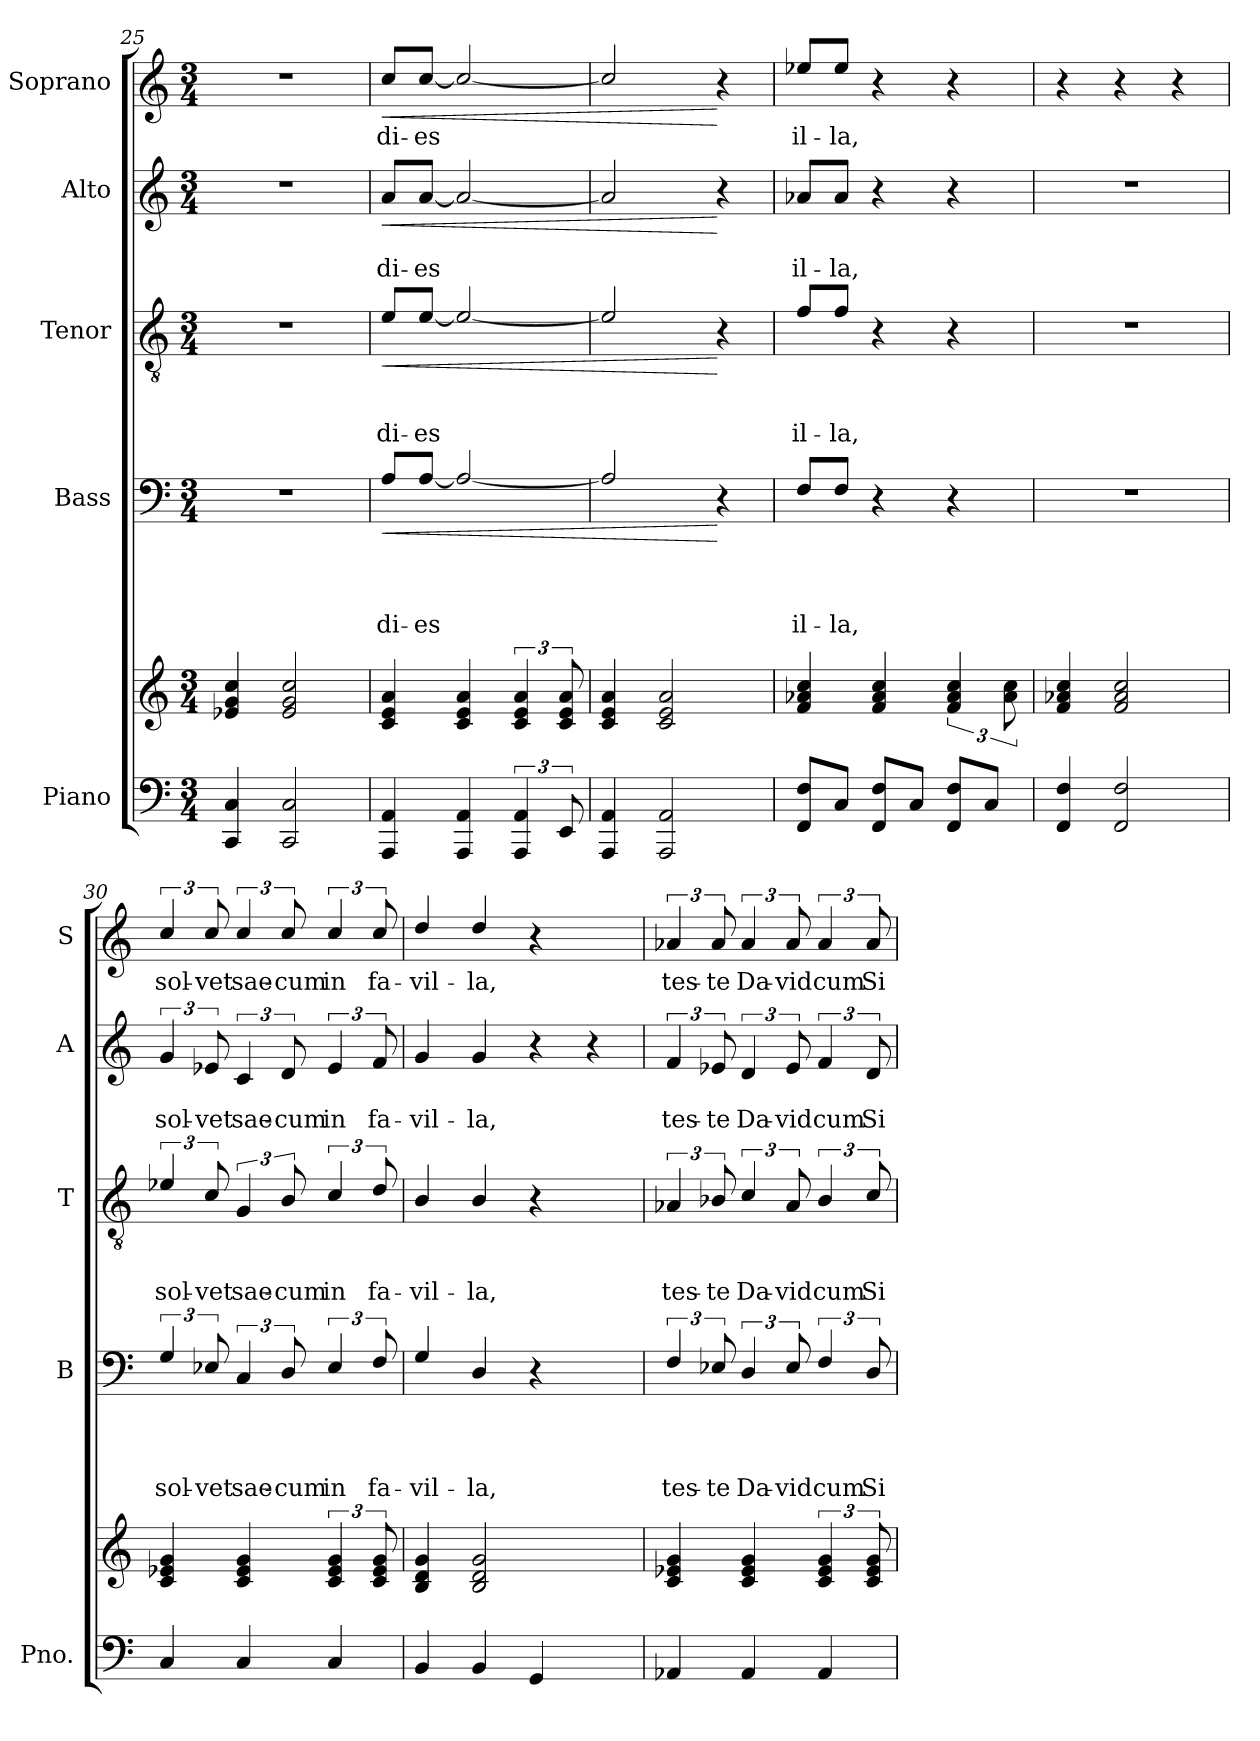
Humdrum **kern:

**kern	**kern	**kern	**text	**text	**text	**text	**dynam	**kern	**text	**text	**text	**dynam	**kern	**text	**text	**dynam	**kern	**text	**dynam
*part5	*part5	*part4	*part4	*part4	*part4	*part4	*part4	*part3	*part3	*part3	*part3	*part3	*part2	*part2	*part2	*part2	*part1	*part1	*part1
*staff6	*staff5	*staff4	*staff4	*staff4	*staff4	*staff4	*staff4	*staff3	*staff3	*staff3	*staff3	*staff3	*staff2	*staff2	*staff2	*staff2	*staff1	*staff1	*staff1
*I"Piano	*	*I"Bass	*	*	*	*	*	*I"Tenor	*	*	*	*	*I"Alto	*	*	*	*I"Soprano	*	*
*I'Pno.	*	*I'B	*	*	*	*	*	*I'T	*	*	*	*	*I'A	*	*	*	*I'S	*	*
*clefF4	*clefG2	*clefF4	*	*	*	*	*	*clefGv2	*	*	*	*	*clefG2	*	*	*	*clefG2	*	*
*k[]	*k[]	*k[]	*	*	*	*	*	*k[]	*	*	*	*	*k[]	*	*	*	*k[]	*	*
*a:	*a:	*a:	*	*	*	*	*	*a:	*	*	*	*	*a:	*	*	*	*a:	*	*
*M3/4	*M3/4	*M3/4	*	*	*	*	*	*M3/4	*	*	*	*	*M3/4	*	*	*	*M3/4	*	*
=25	=25	=25	=25	=25	=25	=25	=25	=25	=25	=25	=25	=25	=25	=25	=25	=25	=25	=25	=25
4CC/ 4C/	4e-X/ 4g/ 4cc/	2.r	.	.	.	.	.	2.r	.	.	.	.	2.r	.	.	.	2.r	.	.
2CC/ 2C/	2e-/ 2g/ 2cc/	.	.	.	.	.	.	.	.	.	.	.	.	.	.	.	.	.	.
=26	=26	=26	=26	=26	=26	=26	=26	=26	=26	=26	=26	=26	=26	=26	=26	=26	=26	=26	=26
!	!	!	!	!	!	!LO:LY:b	!LO:HP:b	!	!	!	!LO:LY:b	!LO:HP:b	!	!	!LO:LY:b	!LO:HP:b	!	!LO:LY:b	!LO:HP:b
4AAA/ 4AA/	4c/ 4e/ 4a/	8A/L	.	.	.	di-	<	8e/L	.	.	di-	<	8a/L	.	di-	<	8cc/L	di-	<
!	!	!	!	!	!	!LO:LY:b	!	!	!	!	!LO:LY:b	!	!	!	!LO:LY:b	!	!	!LO:LY:b	!
.	.	[8A/J	.	.	.	-es	.	[8e/J	.	.	-es	.	[8a/J	.	-es	.	[8cc/J	-es	.
4AAA/ 4AA/	4c/ 4e/ 4a/	2A/_	.	.	.	.	.	2e/_	.	.	.	.	2a/_	.	.	.	2cc/_	.	.
6AAA/ 6AA/	6c/ 6e/ 6a/	.	.	.	.	.	.	.	.	.	.	.	.	.	.	.	.	.	.
12EE/	12c/ 12e/ 12a/	.	.	.	.	.	.	.	.	.	.	.	.	.	.	.	.	.	.
=27	=27	=27	=27	=27	=27	=27	=27	=27	=27	=27	=27	=27	=27	=27	=27	=27	=27	=27	=27
4AAA/ 4AA/	4c/ 4e/ 4a/	2A/]	.	.	.	.	.	2e/]	.	.	.	.	2a/]	.	.	.	2cc/]	.	.
2AAA/ 2AA/	2c/ 2e/ 2a/	.	.	.	.	.	.	.	.	.	.	.	.	.	.	.	.	.	.
.	.	4r	.	.	.	.	[	4r	.	.	.	[	4r	.	.	[	4r	.	[
=28	=28	=28	=28	=28	=28	=28	=28	=28	=28	=28	=28	=28	=28	=28	=28	=28	=28	=28	=28
!	!	!	!	!	!	!LO:LY:b	!	!	!	!	!LO:LY:b	!	!	!	!LO:LY:b	!	!	!LO:LY:b	!
8FF/ 8F/L	4f/ 4a-X/ 4cc/	8F/L	.	.	.	il-	.	8f/L	.	.	il-	.	8a-X/L	.	il-	.	8ee-X/L	il-	.
!	!	!	!	!	!	!LO:LY:b	!	!	!	!	!LO:LY:b	!	!	!	!LO:LY:b	!	!	!LO:LY:b	!
8C/J	.	8F/J	.	.	.	-la,	.	8f/J	.	.	-la,	.	8a-/J	.	-la,	.	8ee-/J	-la,	.
8FF/ 8F/L	4f/ 4a-/ 4cc/	4r	.	.	.	.	.	4r	.	.	.	.	4r	.	.	.	4r	.	.
8C/J	.	.	.	.	.	.	.	.	.	.	.	.	.	.	.	.	.	.	.
8FF/ 8F/L	6f/ 6a-/ 6cc/	4r	.	.	.	.	.	4r	.	.	.	.	4r	.	.	.	4r	.	.
8C/J	.	.	.	.	.	.	.	.	.	.	.	.	.	.	.	.	.	.	.
.	12a-\ 12cc\	.	.	.	.	.	.	.	.	.	.	.	.	.	.	.	.	.	.
=29	=29	=29	=29	=29	=29	=29	=29	=29	=29	=29	=29	=29	=29	=29	=29	=29	=29	=29	=29
4FF/ 4F/	4f/ 4a-X/ 4cc/	2.r	.	.	.	.	.	2.r	.	.	.	.	2.r	.	.	.	4r	.	.
2FF/ 2F/	2f/ 2a-/ 2cc/	.	.	.	.	.	.	.	.	.	.	.	.	.	.	.	4r	.	.
.	.	.	.	.	.	.	.	.	.	.	.	.	.	.	.	.	4r	.	.
=30	=30	=30	=30	=30	=30	=30	=30	=30	=30	=30	=30	=30	=30	=30	=30	=30	=30	=30	=30
!	!	!	!	!	!	!LO:LY:b	!	!	!	!	!LO:LY:b	!	!	!	!LO:LY:b	!	!	!LO:LY:b	!
4C/	4c/ 4e-X/ 4g/	6G/	.	.	.	sol-	.	6e-X/	.	.	sol-	.	6g/	.	sol-	.	6cc/	sol-	.
!	!	!	!	!	!	!LO:LY:b	!	!	!	!	!LO:LY:b	!	!	!	!LO:LY:b	!	!	!LO:LY:b	!
.	.	12E-X/	.	.	.	-vet	.	12c/	.	.	-vet	.	12e-X/	.	-vet	.	12cc/	-vet	.
!	!	!	!	!	!	!LO:LY:b	!	!	!	!	!LO:LY:b	!	!	!	!LO:LY:b	!	!	!LO:LY:b	!
4C/	4c/ 4e-/ 4g/	6C/	.	.	.	sae-	.	6G/	.	.	sae-	.	6c/	.	sae-	.	6cc/	sae-	.
!	!	!	!	!	!	!LO:LY:b	!	!	!	!	!LO:LY:b	!	!	!	!LO:LY:b	!	!	!LO:LY:b	!
.	.	12D/	.	.	.	-cum	.	12B/	.	.	-cum	.	12d/	.	-cum	.	12cc/	-cum	.
!	!	!	!	!	!	!LO:LY:b	!	!	!	!	!LO:LY:b	!	!	!	!LO:LY:b	!	!	!LO:LY:b	!
4C/	6c/ 6e-/ 6g/	6E-/	.	.	.	in	.	6c/	.	.	in	.	6e-/	.	in	.	6cc/	in	.
!	!	!	!	!	!	!LO:LY:b	!	!	!	!	!LO:LY:b	!	!	!	!LO:LY:b	!	!	!LO:LY:b	!
.	12c/ 12e-/ 12g/	12F/	.	.	.	fa-	.	12d/	.	.	fa-	.	12f/	.	fa-	.	12cc/	fa-	.
!!LO:PB:g=z
=31	=31	=31	=31	=31	=31	=31	=31	=31	=31	=31	=31	=31	=31	=31	=31	=31	=31	=31	=31
!	!	!	!	!	!	!LO:LY:b	!	!	!	!	!LO:LY:b	!	!	!	!LO:LY:b	!	!	!LO:LY:b	!
4BB/	4B/ 4d/ 4g/	4G/	.	.	.	-vil-	.	4B/	.	.	-vil-	.	4g/	.	-vil-	.	4dd/	-vil-	.
!	!	!	!	!	!	!LO:LY:b	!	!	!	!	!LO:LY:b	!	!	!	!LO:LY:b	!	!	!LO:LY:b	!
4BB/	2B/ 2d/ 2g/	4D/	.	.	.	-la,	.	4B/	.	.	-la,	.	4g/	.	-la,	.	4dd/	-la,	.
4GG/	.	4r	.	.	.	.	.	4r	.	.	.	.	4r	.	.	.	4r	.	.
4ryy	4ryy	4ryy	.	.	.	.	.	4ryy	.	.	.	.	4r	.	.	.	4ryy	.	.
=32	=32	=32	=32	=32	=32	=32	=32	=32	=32	=32	=32	=32	=32	=32	=32	=32	=32	=32	=32
!	!	!	!	!	!	!LO:LY:b	!	!	!	!	!LO:LY:b	!	!	!	!LO:LY:b	!	!	!LO:LY:b	!
4AA-X/	4c/ 4e-X/ 4g/	6F/	.	.	.	tes-	.	6A-X/	.	.	tes-	.	6f/	.	tes-	.	6a-X/	tes-	.
!	!	!	!	!	!	!LO:LY:b	!	!	!	!	!LO:LY:b	!	!	!	!LO:LY:b	!	!	!LO:LY:b	!
.	.	12E-X/	.	.	.	-te	.	12B-X/	.	.	-te	.	12e-X/	.	-te	.	12a-/	-te	.
!	!	!	!	!	!	!LO:LY:b	!	!	!	!	!LO:LY:b	!	!	!	!LO:LY:b	!	!	!LO:LY:b	!
4AA-/	4c/ 4e-/ 4g/	6D/	.	.	.	Da-	.	6c/	.	.	Da-	.	6d/	.	Da-	.	6a-/	Da-	.
!	!	!	!	!	!	!LO:LY:b	!	!	!	!	!LO:LY:b	!	!	!	!LO:LY:b	!	!	!LO:LY:b	!
.	.	12E-/	.	.	.	-vid	.	12A-/	.	.	-vid	.	12e-/	.	-vid	.	12a-/	-vid	.
!	!	!	!	!	!	!LO:LY:b	!	!	!	!	!LO:LY:b	!	!	!	!LO:LY:b	!	!	!LO:LY:b	!
4AA-/	6c/ 6e-/ 6g/	6F/	.	.	.	cum	.	6B-/	.	.	cum	.	6f/	.	cum	.	6a-/	cum	.
!	!	!	!	!	!	!LO:LY:b	!	!	!	!	!LO:LY:b	!	!	!	!LO:LY:b	!	!	!LO:LY:b	!
.	12c/ 12e-/ 12g/	12D/	.	.	.	Si-	.	12c/	.	.	Si-	.	12d/	.	Si-	.	12a-/	Si-	.
=	=	=	=	=	=	=	=	=	=	=	=	=	=	=	=	=	=	=	=
*-	*-	*-	*-	*-	*-	*-	*-	*-	*-	*-	*-	*-	*-	*-	*-	*-	*-	*-	*-
